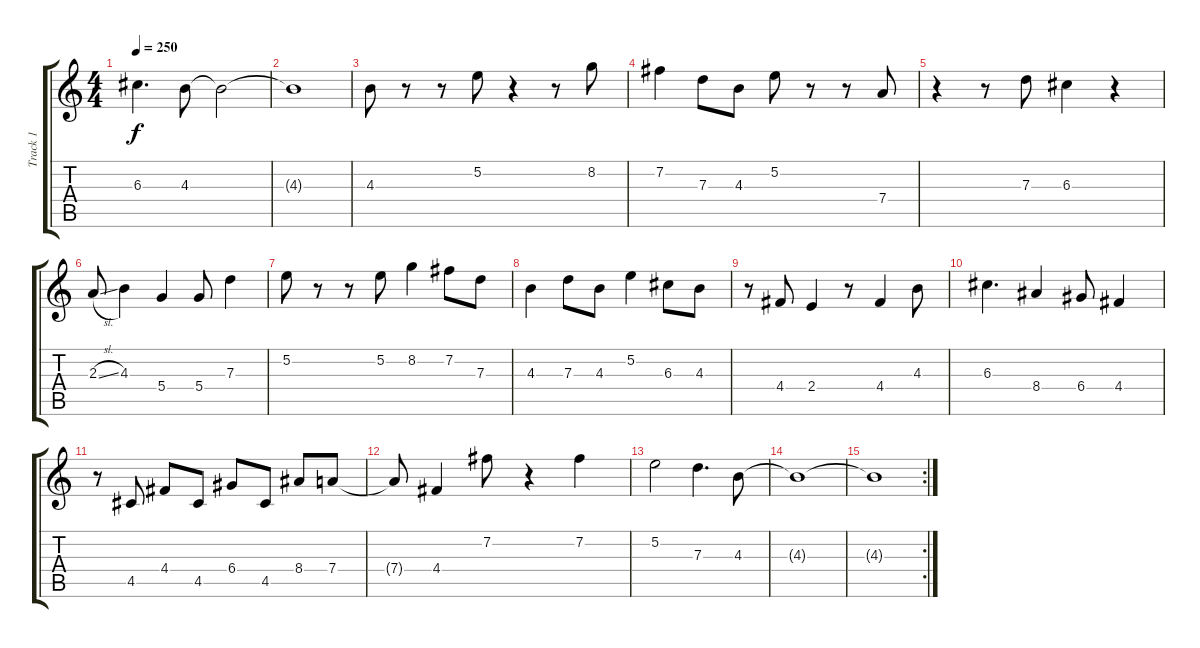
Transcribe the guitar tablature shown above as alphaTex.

\track ("Track 1" "Track 1") {instrument electricguitarjazz}
\staff {score tabs}
\tuning (E4 B3 G3 D3 A2 E2) {hide}
\ts (4 4)
\tempo 250
\clef g2
\ks c
6.3.4{d dy f} 4.3.8 4.3{t}.2 |
4.3{t}.1 |
4.3.8 r.8 r.8 5.2.8 r.4 r.8 8.2.8 |
7.2.4 7.3.8 4.3.8 5.2.8 r.8 r.8 7.4.8 |
r.4 r.8 7.3.8 6.3.4 r.4 |
2.3{sl}.8 4.3.4 5.4.4 5.4.8 7.3.4 |
5.2.8 r.8 r.8 5.2.8 8.2.4 7.2.8 7.3.8 |
4.3.4 7.3.8 4.3.8 5.2.4 6.3.8 4.3.8 |
r.8 4.4.8 2.4.4 r.8 4.4.4 4.3.8 |
6.3.4{d} 8.4.4 6.4.8 4.4.4 |
r.8 4.5.8 4.4.8 4.5.8 6.4.8 4.5.8 8.4.8 7.4.8 |
7.4{t}.8 4.4.4 7.2.8 r.4 7.2.4 |
5.2.2 7.3.4{d} 4.3.8 |
4.3{t}.1 |
\rc 2
4.3{t}.1
